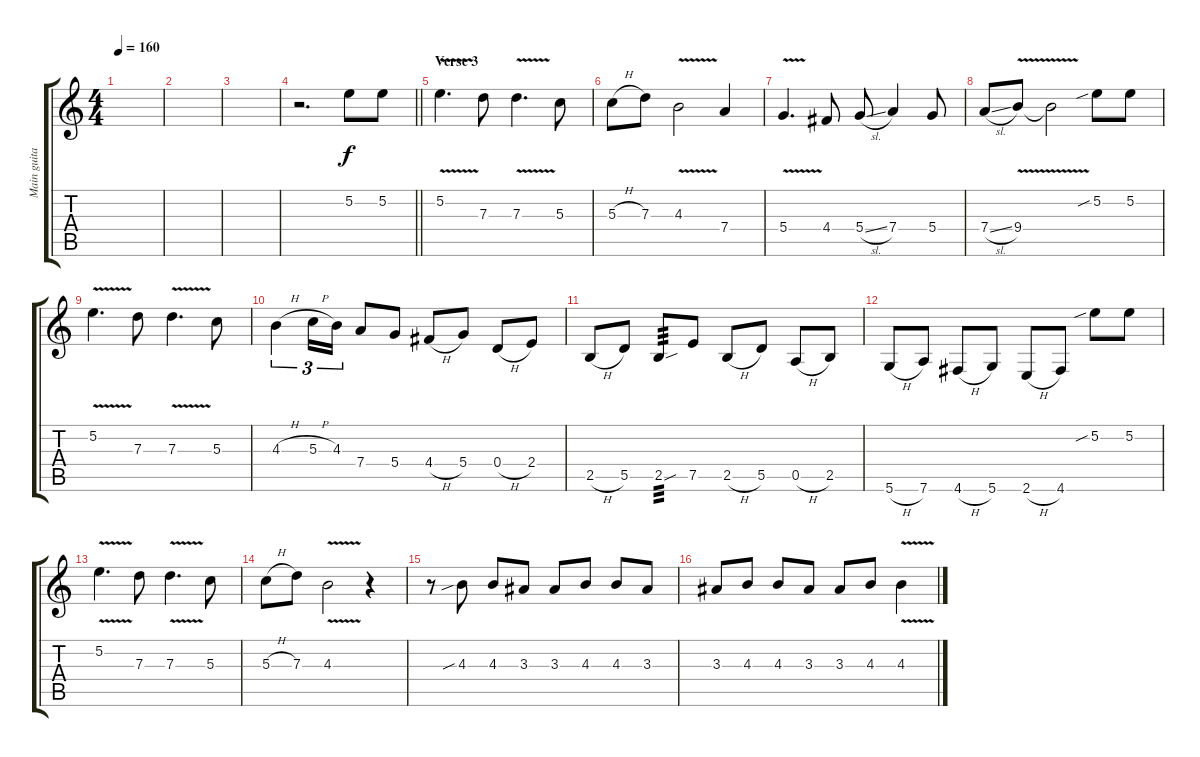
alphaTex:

\track ("Main guitar" "Main guita") {instrument acousticguitarsteel}
\staff {score tabs}
\tuning (E4 B3 G3 D3 A2 D2) {hide}
\ts (4 4)
\tempo 160
\clef g2
\ks c
|
|
|
\barLineRight lightlight
r.2{d} 5.2.8 5.2.8 |
\section ("" "Verse 3")
5.2{v}.4{d} 7.3.8 7.3{v}.4{d} 5.3.8 |
5.3{h}.8 7.3.8 4.3{v}.2 7.4.4 |
5.4{v}.4{d} 4.4.8 5.4{sl}.8 7.4.4 5.4.8 |
7.4{sl}.8 9.4{v}.8 9.4{t}.2 5.2{sib}.8 5.2.8 |
5.2{v}.4{d} 7.3.8 7.3{v}.4{d} 5.3.8 |
4.3{h}.4{tu (3 2)} 5.3{h}.16{tu (3 2)} 4.3.16{tu (3 2)} 7.4.8 5.4.8 4.4{h}.8 5.4.8 0.4{h}.8 2.4.8 |
2.5{h}.8 5.5.8 2.5{sou}.8{tp 3} 7.5.8 2.5{h}.8 5.5.8 0.5{h}.8 2.5.8 |
5.6{h}.8 7.6.8 4.6{h}.8 5.6.8 2.6{h}.8 4.6.8 5.2{sib}.8{balance 8} 5.2.8 |
5.2{v}.4{d} 7.3.8 7.3{v}.4{d} 5.3.8 |
5.3{h}.8 7.3.8 4.3{v}.2 r.4 |
r.8 4.3{sib}.8 4.3.8 3.3.8 3.3.8 4.3.8 4.3.8 3.3.8 |
3.3.8 4.3.8 4.3.8 3.3.8 3.3.8 4.3.8 4.3{v}.4
